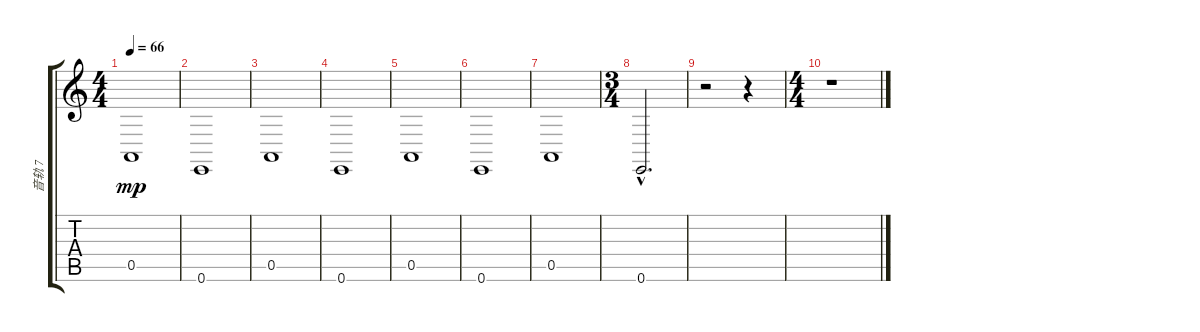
\track ("音轨 7" "音轨 7") {instrument stringensemble1}
\staff {score tabs}
\tuning (E4 B3 G3 D3 A2 E2) {hide}
\ts (4 4)
\tempo 66
\clef g2
\ks c
0.5.1{dy mp} |
0.6.1{volume 15} |
0.5.1{volume 14} |
0.6.1 |
0.5.1 |
0.6.1 |
0.5.1{volume 16} |
\ts (3 4)
0.6{hac}.2{d volume 10} |
r.2 r.4 |
\ts (4 4)
r.1
